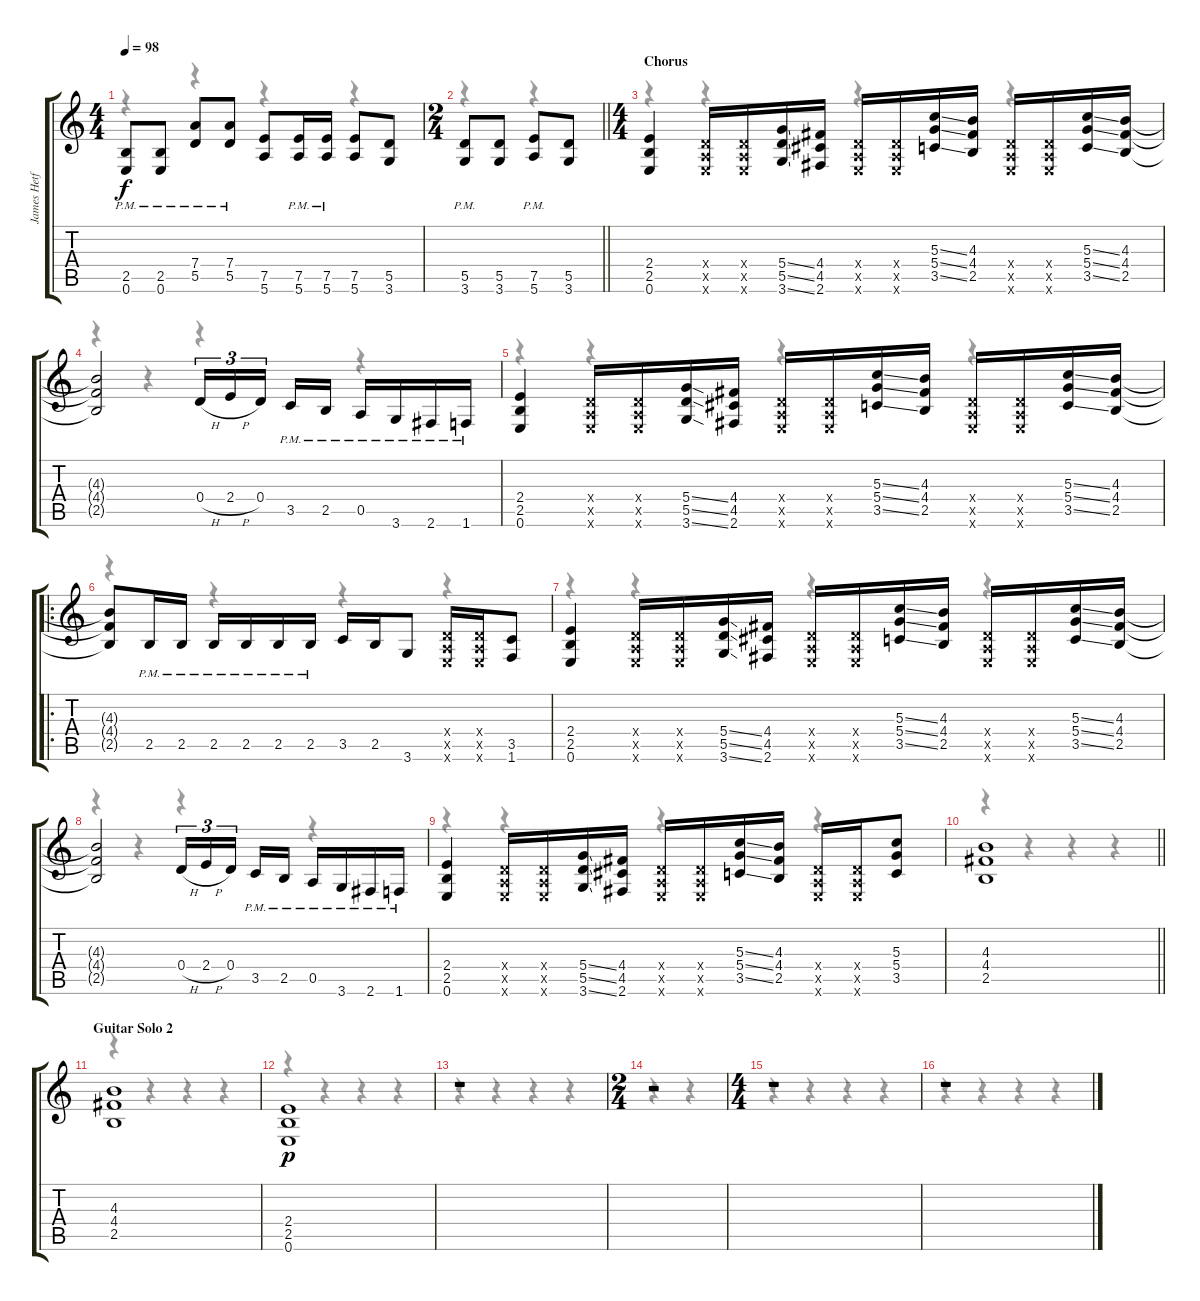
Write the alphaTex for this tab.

\track ("James Hetfield" "James Hetf") {instrument distortionguitar}
\staff {score tabs}
\tuning (E4 B3 G3 D3 A2 E2) {hide}
\voice
\ts (4 4)
\tempo 98
\clef g2
\ks c
(2.5{pm} 0.6{pm}).8{dy f} (2.5{pm} 0.6{pm}).8 (7.4{pm} 5.5{pm}).8 (7.4{pm} 5.5{pm}).8 (7.5 5.6).8 (7.5{pm} 5.6{pm}).16 (7.5{pm} 5.6{pm}).16 (7.5 5.6).8 (5.5 3.6).8 |
\ts (2 4)
\barLineRight lightlight
(5.5{pm} 3.6{pm}).8 (5.5 3.6).8 (7.5{pm} 5.6{pm}).8 (5.5 3.6).8 |
\ts (4 4)
\section ("" "Chorus")
(2.4 2.5 0.6).4 (0.4{x} 0.5{x} 0.6{x}).16 (0.4{x} 0.5{x} 0.6{x}).16 (5.4{ss} 5.5{ss} 3.6{ss}).16 (4.4 4.5 2.6).16 (0.4{x} 0.5{x} 0.6{x}).16 (0.4{x} 0.5{x} 0.6{x}).16 (5.3{ss} 5.4{ss} 3.5{ss}).16 (4.3 4.4 2.5).16 (0.4{x} 0.5{x} 0.6{x}).16 (0.4{x} 0.5{x} 0.6{x}).16 (5.3{ss} 5.4{ss} 3.5{ss}).16 (4.3 4.4 2.5).16 |
(4.3{t} 4.4{t} 2.5{t}).2 0.4{h}.16{tu (3 2)} 2.4{h}.16{tu (3 2)} 0.4.16{tu (3 2) beam splitsecondary} 3.5{pm}.16 2.5{pm}.16 0.5{pm}.16 3.6{pm}.16 2.6{pm}.16 1.6{pm}.16 |
(2.4 2.5 0.6).4 (0.4{x} 0.5{x} 0.6{x}).16 (0.4{x} 0.5{x} 0.6{x}).16 (5.4{ss} 5.5{ss} 3.6{ss}).16 (4.4 4.5 2.6).16 (0.4{x} 0.5{x} 0.6{x}).16 (0.4{x} 0.5{x} 0.6{x}).16 (5.3{ss} 5.4{ss} 3.5{ss}).16 (4.3 4.4 2.5).16 (0.4{x} 0.5{x} 0.6{x}).16 (0.4{x} 0.5{x} 0.6{x}).16 (5.3{ss} 5.4{ss} 3.5{ss}).16 (4.3 4.4 2.5).16 |
\ro
(4.3{t} 4.4{t} 2.5{t}).8 2.5{pm}.16 2.5{pm}.16 2.5{pm}.16 2.5{pm}.16 2.5{pm}.16 2.5{pm}.16 3.5.16 2.5.16 3.6.8 (0.4{x} 0.5{x} 0.6{x}).16 (0.4{x} 0.5{x} 0.6{x}).16 (3.5 1.6).8 |
(2.4 2.5 0.6).4 (0.4{x} 0.5{x} 0.6{x}).16 (0.4{x} 0.5{x} 0.6{x}).16 (5.4{ss} 5.5{ss} 3.6{ss}).16 (4.4 4.5 2.6).16 (0.4{x} 0.5{x} 0.6{x}).16 (0.4{x} 0.5{x} 0.6{x}).16 (5.3{ss} 5.4{ss} 3.5{ss}).16 (4.3 4.4 2.5).16 (0.4{x} 0.5{x} 0.6{x}).16 (0.4{x} 0.5{x} 0.6{x}).16 (5.3{ss} 5.4{ss} 3.5{ss}).16 (4.3 4.4 2.5).16 |
(4.3{t} 4.4{t} 2.5{t}).2 0.4{h}.16{tu (3 2)} 2.4{h}.16{tu (3 2)} 0.4.16{tu (3 2) beam splitsecondary} 3.5{pm}.16 2.5{pm}.16 0.5{pm}.16 3.6{pm}.16 2.6{pm}.16 1.6{pm}.16 |
(2.4 2.5 0.6).4 (0.4{x} 0.5{x} 0.6{x}).16 (0.4{x} 0.5{x} 0.6{x}).16 (5.4{ss} 5.5{ss} 3.6{ss}).16 (4.4 4.5 2.6).16 (0.4{x} 0.5{x} 0.6{x}).16 (0.4{x} 0.5{x} 0.6{x}).16 (5.3{ss} 5.4{ss} 3.5{ss}).16 (4.3 4.4 2.5).16 (0.4{x} 0.5{x} 0.6{x}).16 (0.4{x} 0.5{x} 0.6{x}).16 (5.3 5.4 3.5).8 |
\barLineRight lightlight
(4.3 4.4 2.5).1 |
\section ("" "Guitar Solo 2")
(4.3 4.4 2.5).1 |
(2.4 2.5 0.6).1{dy p} |
r.1 |
\ts (2 4)
r.2 |
\ts (4 4)
r.1 |
r.1
\voice
\clef g2
\ottava regular
\simile none
\ks c
r.4{dy f} r.4 r.4 r.4 |
\barLineRight lightlight
r.4 r.4 |
r.4 r.4 r.4 r.4 |
r.4 r.4 r.4 r.4 |
r.4 r.4 r.4 r.4 |
r.4 r.4 r.4 r.4 |
r.4 r.4 r.4 r.4 |
r.4 r.4 r.4 r.4 |
r.4 r.4 r.4 r.4 |
\barLineRight lightlight
r.4 r.4 r.4 r.4 |
r.4 r.4 r.4 r.4 |
r.4 r.4 r.4 r.4 |
r.4 r.4 r.4 r.4 |
r.4 r.4 |
r.4 r.4 r.4 r.4 |
r.4 r.4 r.4 r.4
